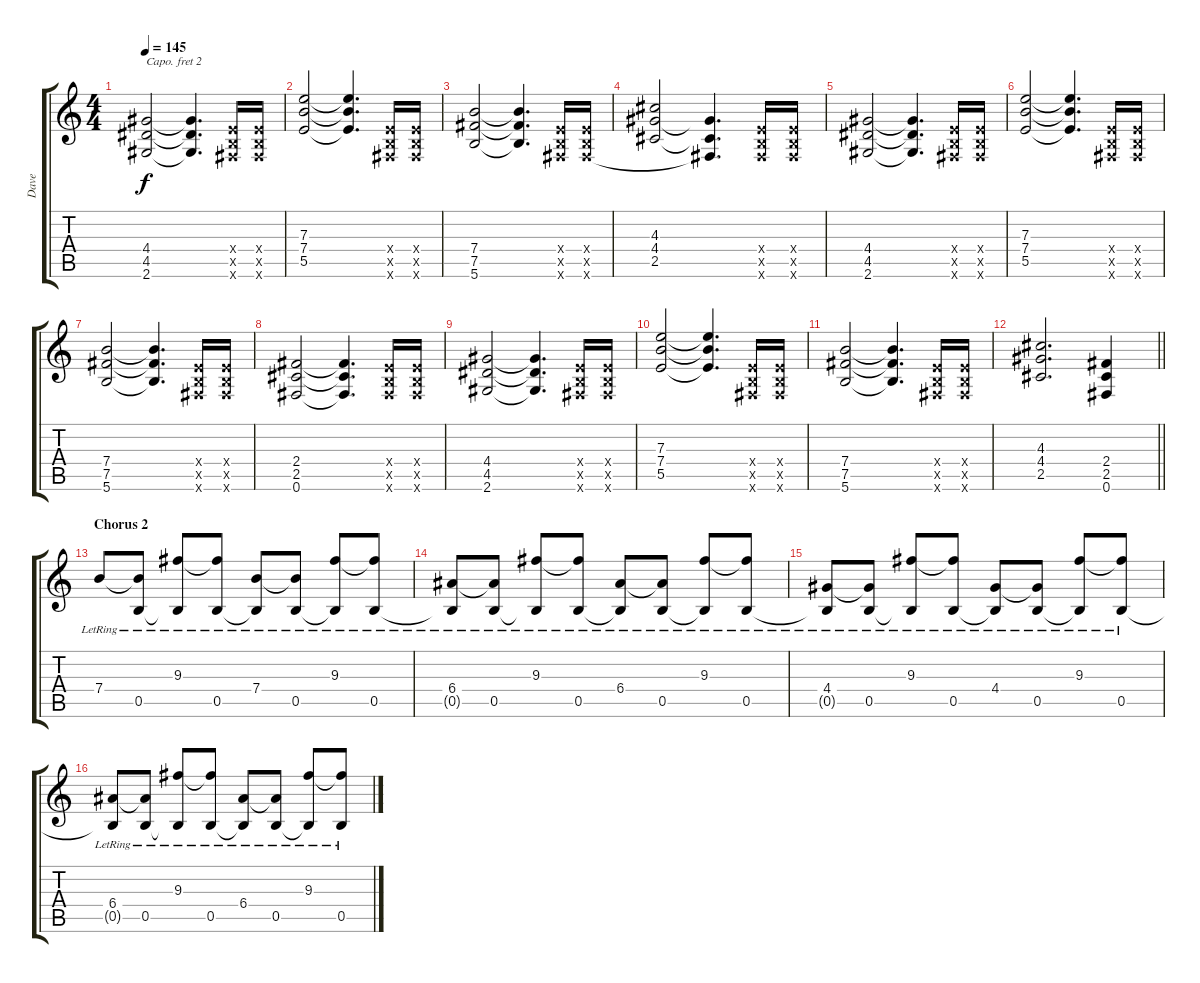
\track ("Dave" "Dave") {instrument electricguitarclean}
\staff {score tabs}
\capo 2
\tuning (E4 B3 G3 D3 A2 E2) {hide}
\ts (4 4)
\tempo 145
\clef g2
\ks c
(4.4 4.5 2.6).2{dy f volume 13 instrument distortionguitar} (4.4{t} 4.5{t} 2.6{t}).4{d} (0.4{x} 0.5{x} 0.6{x}).16 (0.4{x} 0.5{x} 0.6{x}).16 |
(7.3 7.4 5.5).2 (7.3{t} 7.4{t} 5.5{t}).4{d} (0.4{x} 0.5{x} 0.6{x}).16 (0.4{x} 0.5{x} 0.6{x}).16 |
(7.4 7.5 5.6).2 (7.4{t} 7.5{t} 5.6{t}).4{d} (0.4{x} 0.5{x} 0.6{x}).16 (0.4{x} 0.5{x} 0.6{x}).16 |
(4.3 4.4 2.5).2 (4.4{t} 2.5{t} 0.6{t}).4{d} (0.4{x} 0.5{x} 0.6{x}).16 (0.4{x} 0.5{x} 0.6{x}).16 |
(4.4 4.5 2.6).2{volume 13 instrument distortionguitar} (4.4{t} 4.5{t} 2.6{t}).4{d} (0.4{x} 0.5{x} 0.6{x}).16 (0.4{x} 0.5{x} 0.6{x}).16 |
(7.3 7.4 5.5).2 (7.3{t} 7.4{t} 5.5{t}).4{d} (0.4{x} 0.5{x} 0.6{x}).16 (0.4{x} 0.5{x} 0.6{x}).16 |
(7.4 7.5 5.6).2 (7.4{t} 7.5{t} 5.6{t}).4{d} (0.4{x} 0.5{x} 0.6{x}).16 (0.4{x} 0.5{x} 0.6{x}).16 |
(2.4 2.5 0.6).2 (2.4{t} 2.5{t} 0.6{t}).4{d} (0.4{x} 0.5{x} 0.6{x}).16 (0.4{x} 0.5{x} 0.6{x}).16 |
(4.4 4.5 2.6).2{volume 13 instrument distortionguitar} (4.4{t} 4.5{t} 2.6{t}).4{d} (0.4{x} 0.5{x} 0.6{x}).16 (0.4{x} 0.5{x} 0.6{x}).16 |
(7.3 7.4 5.5).2 (7.3{t} 7.4{t} 5.5{t}).4{d} (0.4{x} 0.5{x} 0.6{x}).16 (0.4{x} 0.5{x} 0.6{x}).16 |
(7.4 7.5 5.6).2 (7.4{t} 7.5{t} 5.6{t}).4{d} (0.4{x} 0.5{x} 0.6{x}).16 (0.4{x} 0.5{x} 0.6{x}).16 |
\barLineRight lightlight
(4.3 4.4 2.5).2{d} (2.4 2.5 0.6).4 |
\section ("" "Chorus 2")
7.4{lr}.8{volume 16 balance 4 instrument electricguitarclean} (7.4{t} 0.5{lr}).8 (9.3{lr} 0.5{t}).8 (9.3{t} 0.5{lr}).8 (7.4{lr} 0.5{t}).8 (7.4{t} 0.5{lr}).8 (9.3{lr} 0.5{t}).8 (9.3{t} 0.5{lr}).8 |
(6.4{lr} 0.5{t}).8 (6.4{t} 0.5{lr}).8 (9.3{lr} 0.5{t}).8 (9.3{t} 0.5{lr}).8 (6.4{lr} 0.5{t}).8 (6.4{t} 0.5{lr}).8 (9.3{lr} 0.5{t}).8 (9.3{t} 0.5{lr}).8 |
(4.4{lr} 0.5{t}).8 (4.4{t} 0.5{lr}).8 (9.3{lr} 0.5{t}).8 (9.3{t} 0.5{lr}).8 (4.4{lr} 0.5{t}).8 (4.4{t} 0.5{lr}).8 (9.3{lr} 0.5{t}).8 (9.3{t} 0.5{lr}).8 |
(6.4{lr} 0.5{t}).8 (6.4{t} 0.5{lr}).8 (9.3{lr} 0.5{t}).8 (9.3{t} 0.5{lr}).8 (6.4{lr} 0.5{t}).8 (6.4{t} 0.5{lr}).8 (9.3{lr} 0.5{t}).8 (9.3{t} 0.5{lr}).8
